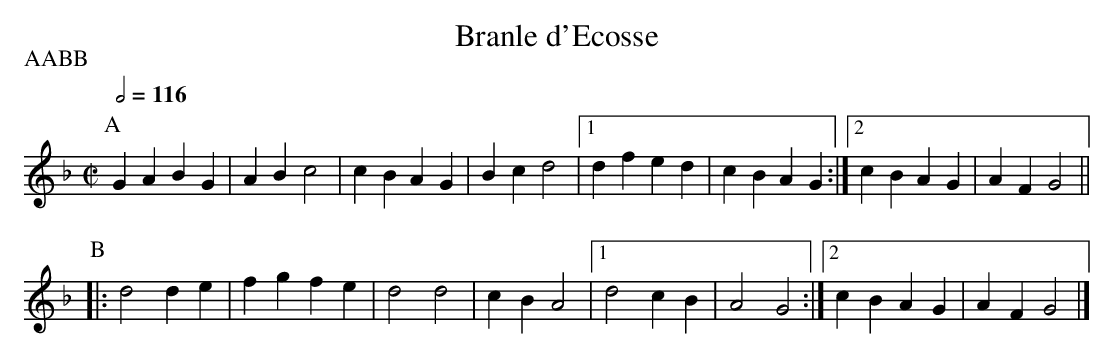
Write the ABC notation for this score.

X:1
T:Branle d'Ecosse
M:C|
L:1/4
Q:1/2=116
P:AABB
K:GDor
P:A
  G A B G|A B c2 |c B A G|B c d2|[1 d f e d|c B A G:|\
                                 [2 c B A G|A F G2 ||
P:B
|:d2  d e|f g f e|d2  d2 |c B A2|[1 d2  c B|A2  G2 :|\
                                 [2 c B A G|A F G2 |]

These are fairly typical examples from early music, but not from chant:
